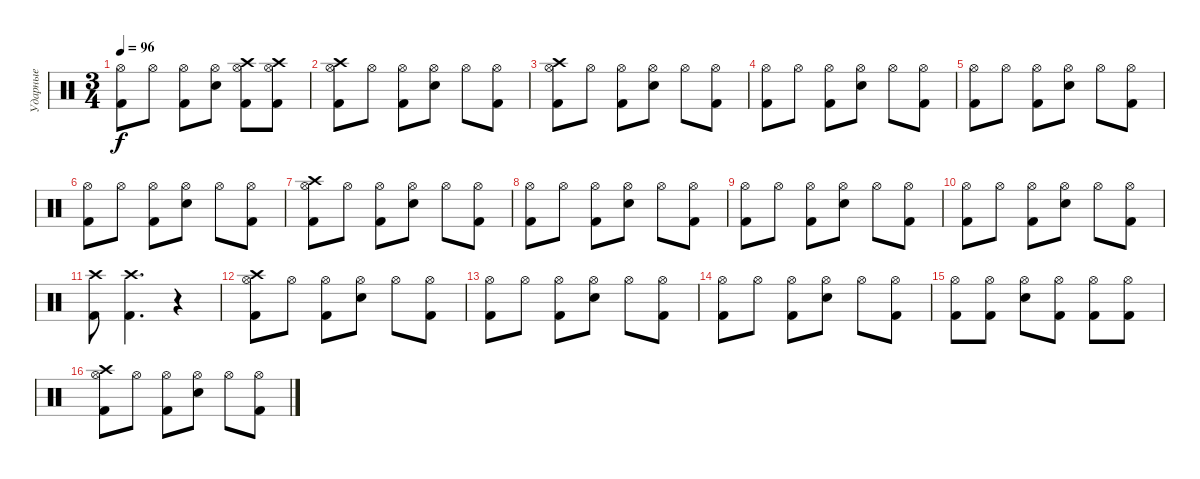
\track ("Ударные" "Ударные") {instrument percussion}
\staff {score}
\articulation defaults
\ts (3 4)
\tempo 96
\clef neutral
\ks c
("Kick (hit) 2" "Hi-Hat (open)").8{dy f} "Hi-Hat (open)".8 ("Kick (hit) 2" "Hi-Hat (open)").8 ("Hi-Hat (open)" "Snare (hit) 2").8 ("Kick (hit) 2" "Hi-Hat (open)" "Crash high (hit)").8 ("Kick (hit) 2" "Hi-Hat (open)" "Crash high (hit)").8 |
("Kick (hit) 2" "Hi-Hat (open)" "Crash high (hit)").8 "Hi-Hat (open)".8 ("Kick (hit) 2" "Hi-Hat (open)").8 ("Hi-Hat (open)" "Snare (hit) 2").8 "Hi-Hat (open)".8 ("Kick (hit) 2" "Hi-Hat (open)").8 |
("Kick (hit) 2" "Hi-Hat (open)" "Crash high (hit)").8 "Hi-Hat (open)".8 ("Kick (hit) 2" "Hi-Hat (open)").8 ("Hi-Hat (open)" "Snare (hit) 2").8 "Hi-Hat (open)".8 ("Kick (hit) 2" "Hi-Hat (open)").8 |
("Kick (hit) 2" "Hi-Hat (open)").8 "Hi-Hat (open)".8 ("Kick (hit) 2" "Hi-Hat (open)").8 ("Hi-Hat (open)" "Snare (hit) 2").8 "Hi-Hat (open)".8 ("Kick (hit) 2" "Hi-Hat (open)").8 |
("Kick (hit) 2" "Hi-Hat (open)").8 "Hi-Hat (open)".8 ("Kick (hit) 2" "Hi-Hat (open)").8 ("Hi-Hat (open)" "Snare (hit) 2").8 "Hi-Hat (open)".8 ("Kick (hit) 2" "Hi-Hat (open)").8 |
("Kick (hit) 2" "Hi-Hat (open)").8 "Hi-Hat (open)".8 ("Kick (hit) 2" "Hi-Hat (open)").8 ("Hi-Hat (open)" "Snare (hit) 2").8 "Hi-Hat (open)".8 ("Kick (hit) 2" "Hi-Hat (open)").8 |
("Kick (hit) 2" "Hi-Hat (open)" "Crash high (hit)").8 "Hi-Hat (open)".8 ("Kick (hit) 2" "Hi-Hat (open)").8 ("Hi-Hat (open)" "Snare (hit) 2").8 "Hi-Hat (open)".8 ("Kick (hit) 2" "Hi-Hat (open)").8 |
("Kick (hit) 2" "Hi-Hat (open)").8 "Hi-Hat (open)".8 ("Kick (hit) 2" "Hi-Hat (open)").8 ("Hi-Hat (open)" "Snare (hit) 2").8 "Hi-Hat (open)".8 ("Kick (hit) 2" "Hi-Hat (open)").8 |
("Kick (hit) 2" "Hi-Hat (open)").8 "Hi-Hat (open)".8 ("Kick (hit) 2" "Hi-Hat (open)").8 ("Hi-Hat (open)" "Snare (hit) 2").8 "Hi-Hat (open)".8 ("Kick (hit) 2" "Hi-Hat (open)").8 |
("Kick (hit) 2" "Hi-Hat (open)").8 "Hi-Hat (open)".8 ("Kick (hit) 2" "Hi-Hat (open)").8 ("Hi-Hat (open)" "Snare (hit) 2").8 "Hi-Hat (open)".8 ("Kick (hit) 2" "Hi-Hat (open)").8 |
("Kick (hit) 2" "Crash high (hit)").8 ("Kick (hit) 2" "Crash high (hit)").4{d} r.4 |
("Kick (hit) 2" "Hi-Hat (open)" "Crash high (hit)").8 "Hi-Hat (open)".8 ("Kick (hit) 2" "Hi-Hat (open)").8 ("Hi-Hat (open)" "Snare (hit) 2").8 "Hi-Hat (open)".8 ("Kick (hit) 2" "Hi-Hat (open)").8 |
("Kick (hit) 2" "Hi-Hat (open)").8 "Hi-Hat (open)".8 ("Kick (hit) 2" "Hi-Hat (open)").8 ("Hi-Hat (open)" "Snare (hit) 2").8 "Hi-Hat (open)".8 ("Kick (hit) 2" "Hi-Hat (open)").8 |
("Kick (hit) 2" "Hi-Hat (open)").8 "Hi-Hat (open)".8 ("Kick (hit) 2" "Hi-Hat (open)").8 ("Hi-Hat (open)" "Snare (hit) 2").8 "Hi-Hat (open)".8 ("Kick (hit) 2" "Hi-Hat (open)").8 |
("Kick (hit) 2" "Hi-Hat (open)").8 ("Kick (hit) 2" "Hi-Hat (open)").8 ("Hi-Hat (open)" "Snare (hit) 2").8 ("Kick (hit) 2" "Hi-Hat (open)").8 ("Kick (hit) 2" "Hi-Hat (open)").8 ("Kick (hit) 2" "Hi-Hat (open)").8 |
("Kick (hit) 2" "Hi-Hat (open)" "Crash high (hit)").8 "Hi-Hat (open)".8 ("Kick (hit) 2" "Hi-Hat (open)").8 ("Hi-Hat (open)" "Snare (hit) 2").8 "Hi-Hat (open)".8 ("Kick (hit) 2" "Hi-Hat (open)").8
